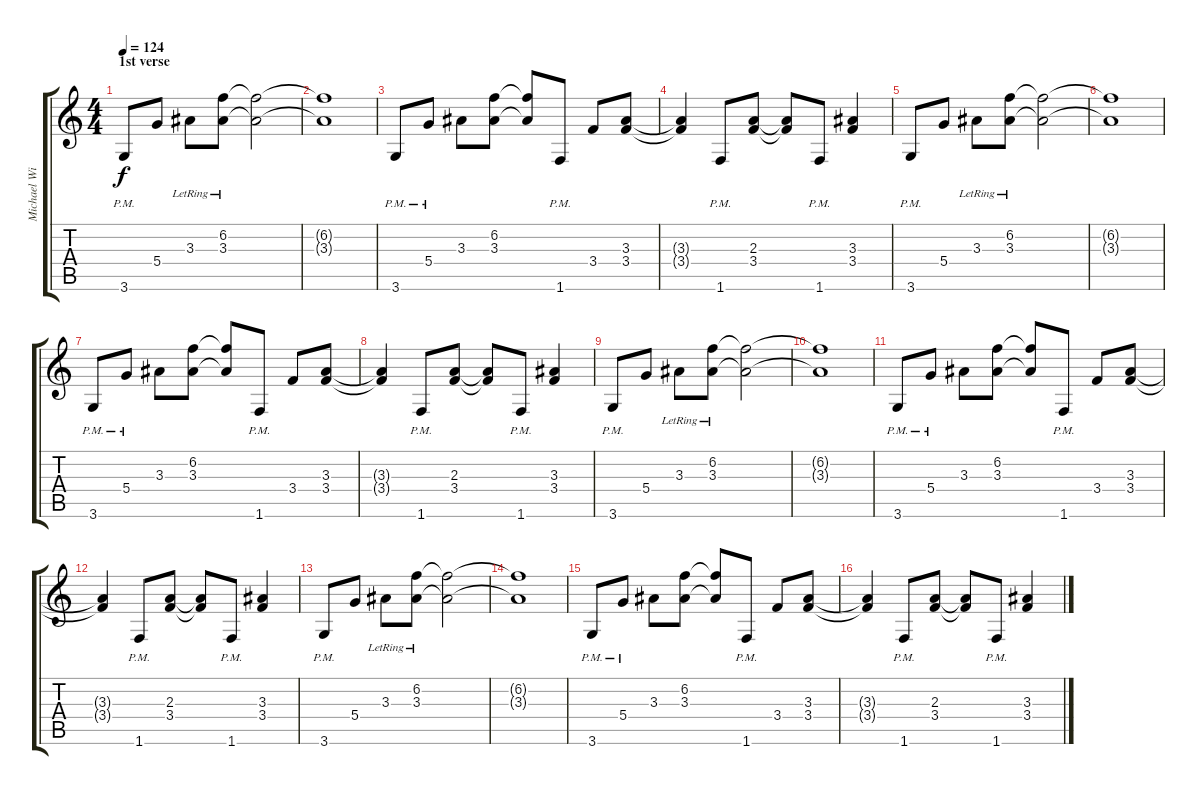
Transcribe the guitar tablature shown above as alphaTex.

\track ("Michael Wilton (Standard Tuning)" "Michael Wi") {instrument distortionguitar}
\staff {score tabs}
\tuning (E4 B3 G3 D3 A2 E2) {hide}
\ts (4 4)
\section ("" "1st verse")
\tempo 124
\clef g2
\ks c
3.6{pm}.8{dy f} 5.4.8 3.3{lr}.8 (6.2{lr} 3.3{lr}).8 (6.2{t} 3.3{t}).2 |
(6.2{t} 3.3{t}).1 |
3.6{pm}.8 5.4{pm}.8 3.3.8 (6.2 3.3).8 (6.2{t} 3.3{t}).8 1.6{pm}.8 3.4.8 (3.3 3.4).8 |
(3.3{t} 3.4{t}).4 1.6{pm}.8 (2.3 3.4).8 (2.3{t} 3.4{t}).8 1.6{pm}.8 (3.3 3.4).4 |
3.6{pm}.8 5.4.8 3.3{lr}.8 (6.2{lr} 3.3{lr}).8 (6.2{t} 3.3{t}).2 |
(6.2{t} 3.3{t}).1 |
3.6{pm}.8 5.4{pm}.8 3.3.8 (6.2 3.3).8 (6.2{t} 3.3{t}).8 1.6{pm}.8 3.4.8 (3.3 3.4).8 |
(3.3{t} 3.4{t}).4 1.6{pm}.8 (2.3 3.4).8 (2.3{t} 3.4{t}).8 1.6{pm}.8 (3.3 3.4).4 |
3.6{pm}.8 5.4.8 3.3{lr}.8 (6.2{lr} 3.3{lr}).8 (6.2{t} 3.3{t}).2 |
(6.2{t} 3.3{t}).1 |
3.6{pm}.8 5.4{pm}.8 3.3.8 (6.2 3.3).8 (6.2{t} 3.3{t}).8 1.6{pm}.8 3.4.8 (3.3 3.4).8 |
(3.3{t} 3.4{t}).4 1.6{pm}.8 (2.3 3.4).8 (2.3{t} 3.4{t}).8 1.6{pm}.8 (3.3 3.4).4 |
3.6{pm}.8 5.4.8 3.3{lr}.8 (6.2{lr} 3.3{lr}).8 (6.2{t} 3.3{t}).2 |
(6.2{t} 3.3{t}).1 |
3.6{pm}.8 5.4{pm}.8 3.3.8 (6.2 3.3).8 (6.2{t} 3.3{t}).8 1.6{pm}.8 3.4.8 (3.3 3.4).8 |
(3.3{t} 3.4{t}).4 1.6{pm}.8 (2.3 3.4).8 (2.3{t} 3.4{t}).8 1.6{pm}.8 (3.3 3.4).4
